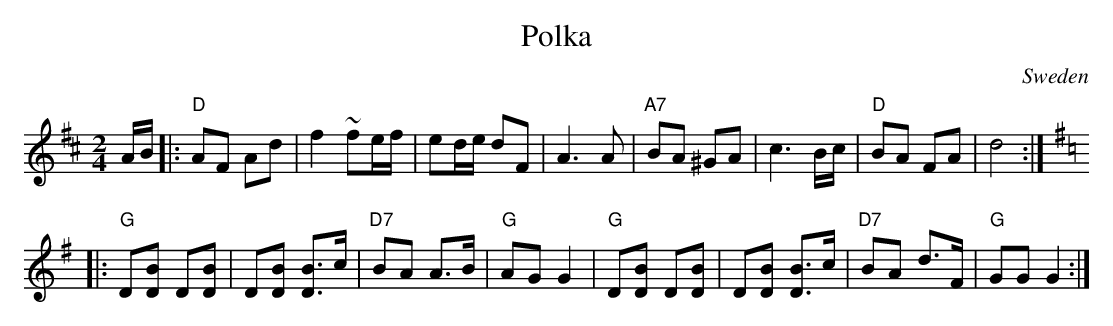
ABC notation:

X:1
T: Polka
O: Sweden
M: 2/4
L: 1/8
K: D
A/B/ \
|: "D"AF Ad | f2 ~fe/f/ | ed/e/ dF | A3 A \
| "A7"BA ^GA | c3 B/c/ | "D"BA FA | d4 :| [K:G]
|: "G"D[BD] D[BD] | D[BD] [BD]>c | "D7"BA A>B | "G"AG G2 \
|  "G"D[BD] D[BD] | D[BD] [BD]>c | "D7"BA d>F | "G"GG G2 :|
